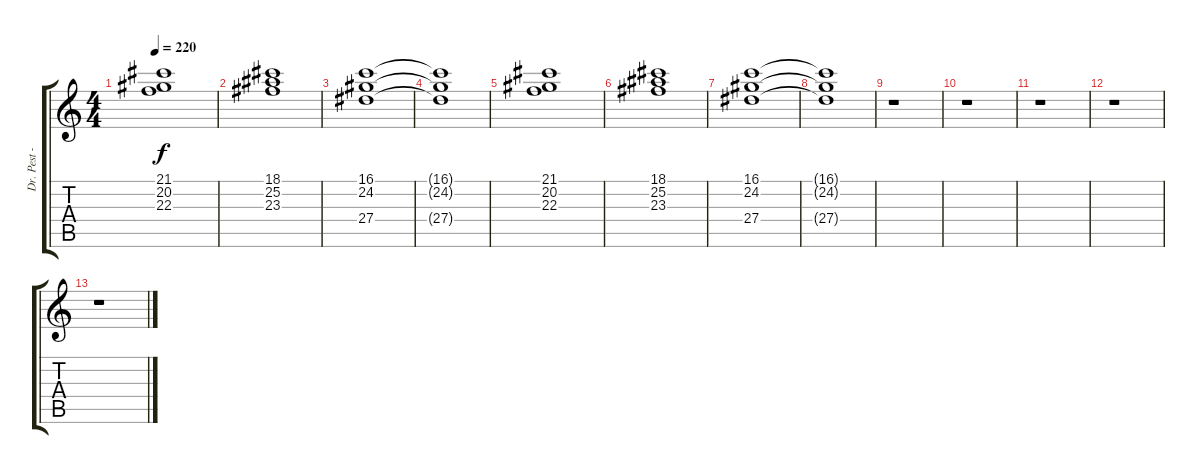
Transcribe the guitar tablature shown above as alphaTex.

\track ("Dr. Pest - Keyboard" "Dr. Pest -") {instrument tremolostrings}
\staff {score tabs}
\tuning (E4 C4 G3 C3 G2 C2) {hide}
\ts (4 4)
\tempo 220
\clef g2
\ks c
(21.1 20.2 22.3).1{dy f} |
(18.1 25.2 23.3).1 |
(16.1 24.2 27.4).1 |
(16.1{t} 24.2{t} 27.4{t}).1 |
(21.1 20.2 22.3).1 |
(18.1 25.2 23.3).1 |
(16.1 24.2 27.4).1 |
(16.1{t} 24.2{t} 27.4{t}).1 |
r.1 |
r.1 |
r.1 |
r.1 |
r.1
